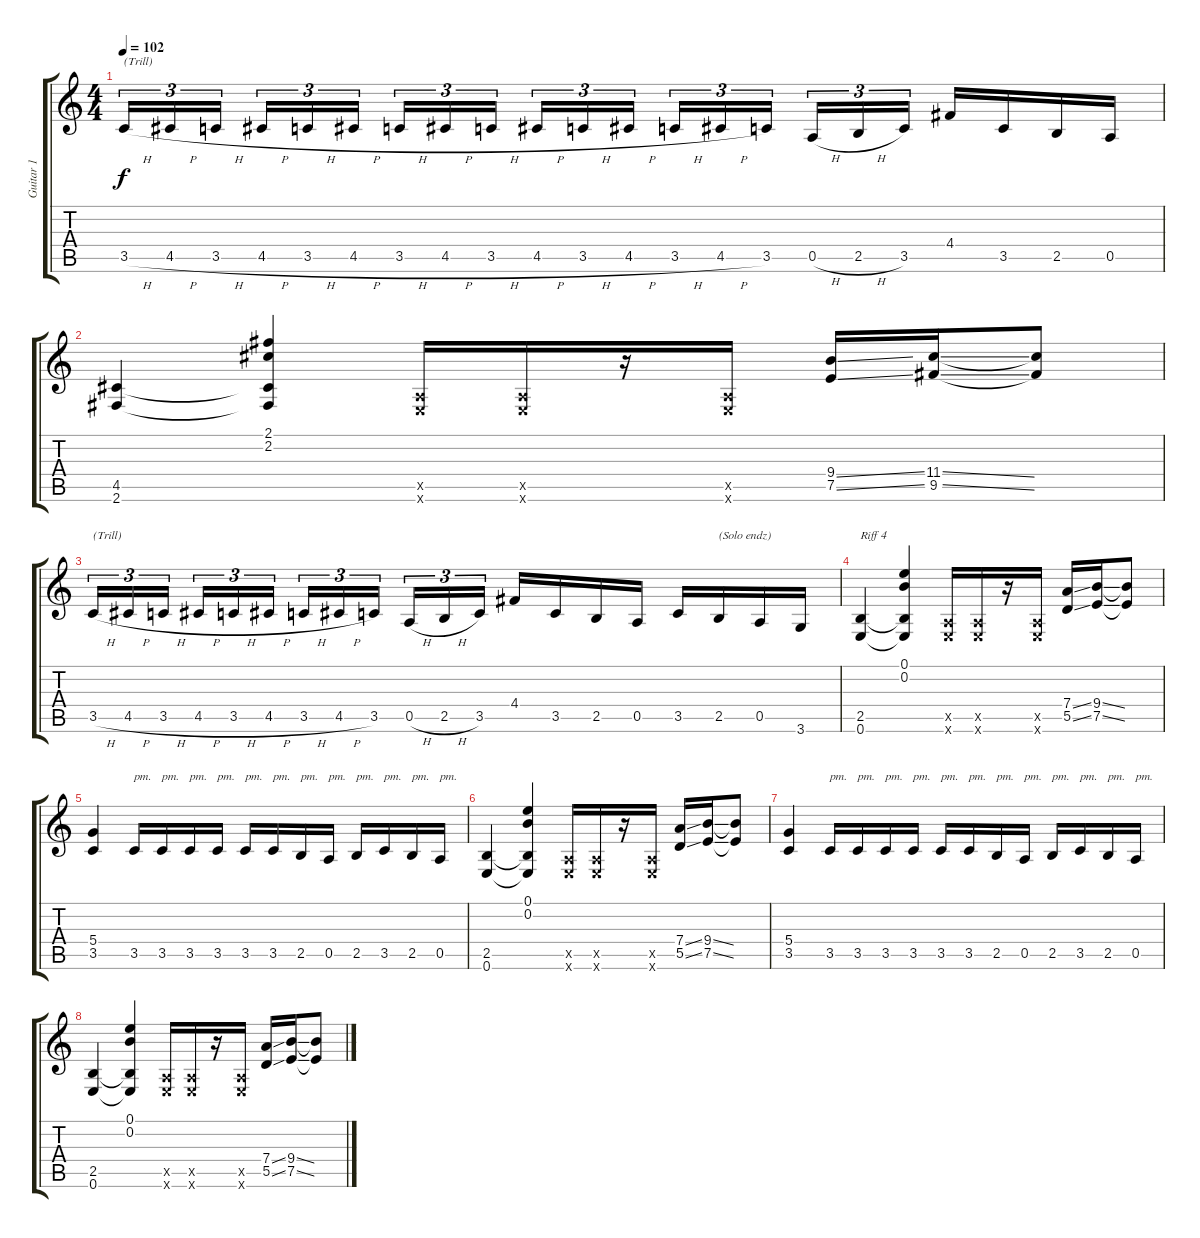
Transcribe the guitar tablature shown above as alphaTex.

\track ("Guitar 1" "Guitar 1") {instrument distortionguitar}
\staff {score tabs}
\tuning (E4 B3 G3 D3 A2 E2) {hide}
\ts (4 4)
\tempo 102
\clef g2
\ks c
3.5{h}.16{tu (3 2) txt "(Trill)" dy f} 4.5{h}.16{tu (3 2)} 3.5{h}.16{tu (3 2)} 4.5{h}.16{tu (3 2)} 3.5{h}.16{tu (3 2)} 4.5{h}.16{tu (3 2)} 3.5{h}.16{tu (3 2)} 4.5{h}.16{tu (3 2)} 3.5{h}.16{tu (3 2)} 4.5{h}.16{tu (3 2)} 3.5{h}.16{tu (3 2)} 4.5{h}.16{tu (3 2)} 3.5{h}.16{tu (3 2)} 4.5{h}.16{tu (3 2)} 3.5.16{tu (3 2)} 0.5{h}.16{tu (3 2)} 2.5{h}.16{tu (3 2)} 3.5.16{tu (3 2)} 4.4.16 3.5.16 2.5.16 0.5.16 |
(4.5 2.6).4 (2.1 2.2 4.5{t} 2.6{t}).4 (0.5{x} 0.6{x}).16 (0.5{x} 0.6{x}).16 r.16 (0.5{x} 0.6{x}).16 (9.4{ss} 7.5{ss}).16 (11.4{ss} 9.5{ss}).16 (11.4{t} 9.5{t}).8 |
3.5{h}.16{tu (3 2) txt "(Trill)"} 4.5{h}.16{tu (3 2)} 3.5{h}.16{tu (3 2)} 4.5{h}.16{tu (3 2)} 3.5{h}.16{tu (3 2)} 4.5{h}.16{tu (3 2)} 3.5{h}.16{tu (3 2)} 4.5{h}.16{tu (3 2)} 3.5.16{tu (3 2)} 0.5{h}.16{tu (3 2)} 2.5{h}.16{tu (3 2)} 3.5.16{tu (3 2)} 4.4.16 3.5.16 2.5.16 0.5.16 3.5.16 2.5.16{txt "(Solo endz)"} 0.5.16 3.6.16 |
(2.5 0.6).4{txt "Riff 4"} (0.1 0.2 2.5{t} 0.6{t}).4 (0.5{x} 0.6{x}).16 (0.5{x} 0.6{x}).16 r.16 (0.5{x} 0.6{x}).16 (7.4{ss} 5.5{ss}).16 (9.4{ss} 7.5{ss}).16 (9.4{t} 7.5{t}).8 |
(5.4 3.5).4 3.5.16{txt "pm."} 3.5.16{txt "pm."} 3.5.16{txt "pm."} 3.5.16{txt "pm."} 3.5.16{txt "pm."} 3.5.16{txt "pm."} 2.5.16{txt "pm."} 0.5.16{txt "pm."} 2.5.16{txt "pm."} 3.5.16{txt "pm."} 2.5.16{txt "pm."} 0.5.16{txt "pm."} |
(2.5 0.6).4 (0.1 0.2 2.5{t} 0.6{t}).4 (0.5{x} 0.6{x}).16 (0.5{x} 0.6{x}).16 r.16 (0.5{x} 0.6{x}).16 (7.4{ss} 5.5{ss}).16 (9.4{ss} 7.5{ss}).16 (9.4{t} 7.5{t}).8 |
(5.4 3.5).4 3.5.16{txt "pm."} 3.5.16{txt "pm."} 3.5.16{txt "pm."} 3.5.16{txt "pm."} 3.5.16{txt "pm."} 3.5.16{txt "pm."} 2.5.16{txt "pm."} 0.5.16{txt "pm."} 2.5.16{txt "pm."} 3.5.16{txt "pm."} 2.5.16{txt "pm."} 0.5.16{txt "pm."} |
(2.5 0.6).4 (0.1 0.2 2.5{t} 0.6{t}).4 (0.5{x} 0.6{x}).16 (0.5{x} 0.6{x}).16 r.16 (0.5{x} 0.6{x}).16 (7.4{ss} 5.5{ss}).16 (9.4{ss} 7.5{ss}).16 (9.4{t} 7.5{t}).8
